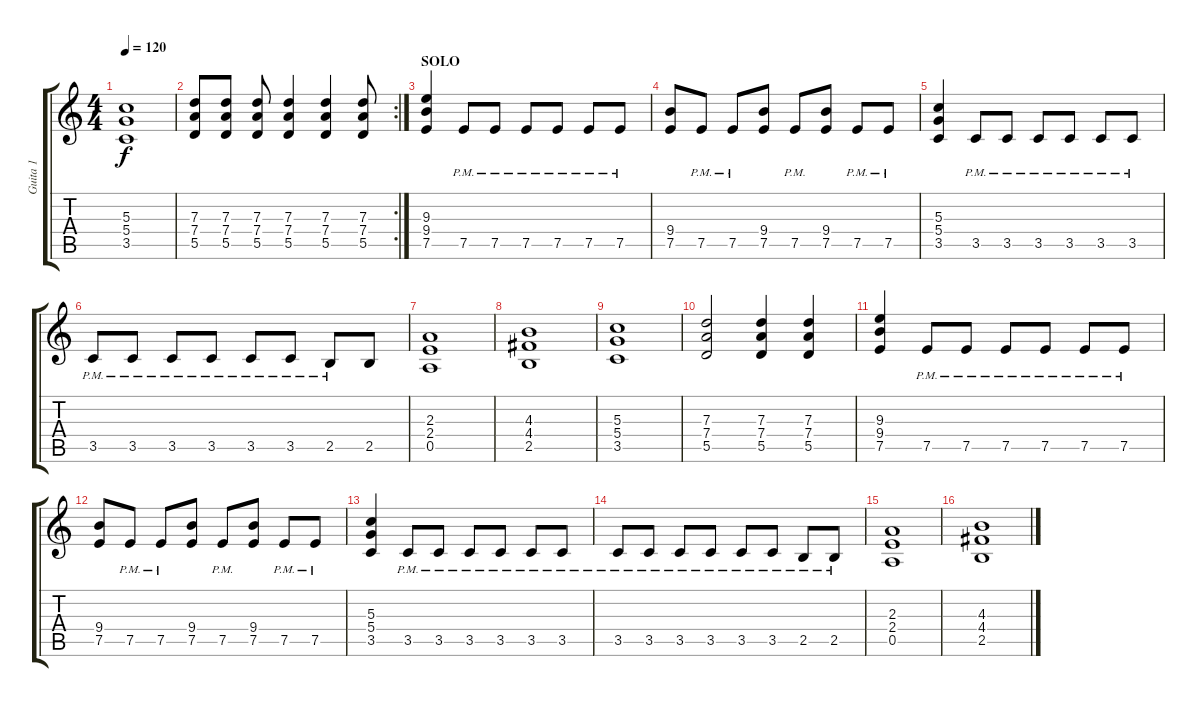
\track ("Guita 1" "Guita 1") {instrument distortionguitar}
\staff {score tabs}
\tuning (E4 B3 G3 D3 A2 E2) {hide}
\ts (4 4)
\tempo 120
\clef g2
\ks c
(5.3 5.4 3.5).1{dy f} |
\rc 2
(7.3 7.4 5.5).8 (7.3 7.4 5.5).8 (7.3 7.4 5.5).8 (7.3 7.4 5.5).4 (7.3 7.4 5.5).4 (7.3 7.4 5.5).8 |
\section ("" "SOLO")
(9.3 9.4 7.5).4 7.5{pm}.8 7.5{pm}.8 7.5{pm}.8 7.5{pm}.8 7.5{pm}.8 7.5{pm}.8 |
(9.4 7.5).8 7.5{pm}.8 7.5{pm}.8 (9.4 7.5).8 7.5{pm}.8 (9.4 7.5).8 7.5{pm}.8 7.5{pm}.8 |
(5.3 5.4 3.5).4 3.5{pm}.8 3.5{pm}.8 3.5{pm}.8 3.5{pm}.8 3.5{pm}.8 3.5{pm}.8 |
3.5{pm}.8 3.5{pm}.8 3.5{pm}.8 3.5{pm}.8 3.5{pm}.8 3.5{pm}.8 2.5{pm}.8 2.5.8 |
(2.3 2.4 0.5).1 |
(4.3 4.4 2.5).1 |
(5.3 5.4 3.5).1 |
(7.3 7.4 5.5).2 (7.3 7.4 5.5).4 (7.3 7.4 5.5).4 |
(9.3 9.4 7.5).4 7.5{pm}.8 7.5{pm}.8 7.5{pm}.8 7.5{pm}.8 7.5{pm}.8 7.5{pm}.8 |
(9.4 7.5).8 7.5{pm}.8 7.5{pm}.8 (9.4 7.5).8 7.5{pm}.8 (9.4 7.5).8 7.5{pm}.8 7.5{pm}.8 |
(5.3 5.4 3.5).4 3.5{pm}.8 3.5{pm}.8 3.5{pm}.8 3.5{pm}.8 3.5{pm}.8 3.5{pm}.8 |
3.5{pm}.8 3.5{pm}.8 3.5{pm}.8 3.5{pm}.8 3.5{pm}.8 3.5{pm}.8 2.5{pm}.8 2.5{pm}.8 |
(2.3 2.4 0.5).1 |
(4.3 4.4 2.5).1
